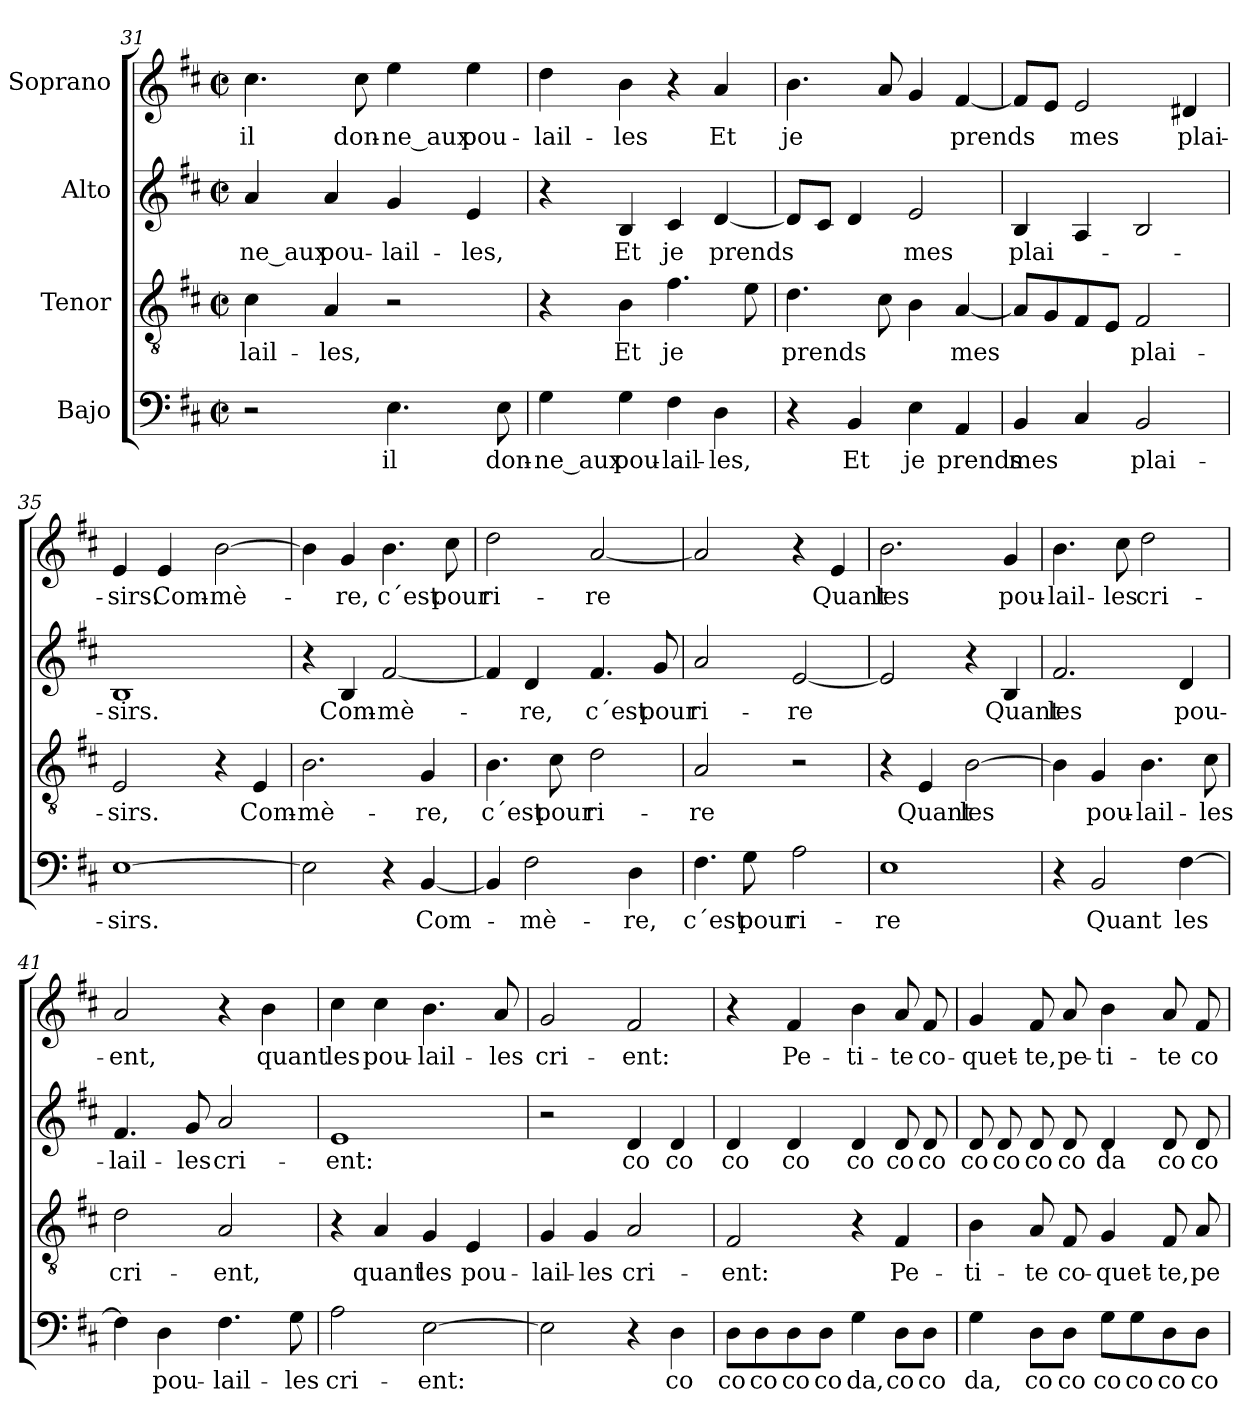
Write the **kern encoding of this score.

**kern	**text	**kern	**text	**kern	**text	**kern	**text
*part4	*part4	*part3	*part3	*part2	*part2	*part1	*part1
*staff4	*staff4	*staff3	*staff3	*staff2	*staff2	*staff1	*staff1
*I"Bajo	*	*I"Tenor	*	*I"Alto	*	*I"Soprano	*
*clefF4	*	*clefGv2	*	*clefG2	*	*clefG2	*
*k[f#c#]	*	*k[f#c#]	*	*k[f#c#]	*	*k[f#c#]	*
*D:	*	*D:	*	*D:	*	*D:	*
*M2/2	*	*M2/2	*	*M2/2	*	*M2/2	*
*met(c|)	*	*met(c|)	*	*met(c|)	*	*met(c|)	*
=31	=31	=31	=31	=31	=31	=31	=31
2r	.	4c#\	-lail-	4a/	-ne_aux	4.cc#\	il
.	.	4A/	-les,	4a/	pou-	.	.
.	.	.	.	.	.	8cc#\	don-
4.E\	il	2r	.	4g/	-lail-	4ee\	-ne_aux
.	.	.	.	4e/	-les,	4ee\	pou-
8E\	don-	.	.	.	.	.	.
=32	=32	=32	=32	=32	=32	=32	=32
4G\	-ne_aux	4r	.	4r	.	4dd\	-lail-
4G\	pou-	4B\	Et	4B/	Et	4b\	-les
4F#\	-lail-	4.f#\	je	4c#/	je	4r	.
4D\	-les,	.	.	[4d/	prends	4a/	Et
.	.	8e\	.	.	.	.	.
=33	=33	=33	=33	=33	=33	=33	=33
4r	.	4.d\	prends	8d/L]	.	4.b\	je
.	.	.	.	8c#/J	.	.	.
4BB/	Et	.	.	4d/	.	.	.
.	.	8c#\	.	.	.	8a/	.
4E\	je	4B\	.	2e/	mes	4g/	.
4AA/	prends	[4A/	mes	.	.	[4f#/	prends
!!LO:LB:g=z
=34	=34	=34	=34	=34	=34	=34	=34
4BB/	mes	8A/L]	.	4B/	plai-	8f#/L]	.
.	.	8G/	.	.	.	8e/J	.
4C#/	.	8F#/	.	4A/	.	2e/	mes
.	.	8E/J	.	.	.	.	.
2BB/	plai-	2F#/	plai-	2B/	.	.	.
.	.	.	.	.	.	4d#X/	plai-
=35	=35	=35	=35	=35	=35	=35	=35
[1E	-sirs.	2E/	-sirs.	1B	-sirs.	4e/	-sirs.
.	.	.	.	.	.	4e/	Com-
.	.	4r	.	.	.	[2b\	-mè-
.	.	4E/	Com-	.	.	.	.
=36	=36	=36	=36	=36	=36	=36	=36
2E\]	.	2.B\	-mè-	4r	.	4b\]	.
.	.	.	.	4B/	Com-	4g/	-re,
4r	.	.	.	[2f#/	-mè-	4.b\	c´est
[4BB/	Com-	4G/	-re,	.	.	.	.
.	.	.	.	.	.	8cc#\	pour
=37	=37	=37	=37	=37	=37	=37	=37
4BB/]	.	4.B\	c´est	4f#/]	.	2dd\	ri-
2F#\	-mè-	.	.	4d/	-re,	.	.
.	.	8c#\	pour	.	.	.	.
.	.	2d\	ri-	4.f#/	c´est	[2a/	-re
4D\	-re,	.	.	.	.	.	.
.	.	.	.	8g/	pour	.	.
=38	=38	=38	=38	=38	=38	=38	=38
4.F#\	c´est	2A/	-re	2a/	ri-	2a/]	.
8G\	pour	.	.	.	.	.	.
2A\	ri-	2r	.	[2e/	-re	4r	.
.	.	.	.	.	.	4e/	Quant
=39	=39	=39	=39	=39	=39	=39	=39
1E	-re	4r	.	2e/]	.	2.b\	les
.	.	4E/	Quant	.	.	.	.
.	.	[2B\	les	4r	.	.	.
.	.	.	.	4B/	Quant	4g/	pou-
!!LO:LB:g=z
=40	=40	=40	=40	=40	=40	=40	=40
4r	.	4B\]	.	2.f#/	les	4.b\	-lail-
2BB/	Quant	4G/	pou-	.	.	.	.
.	.	.	.	.	.	8cc#\	-les
.	.	4.B\	-lail-	.	.	2dd\	cri-
[4F#\	les	.	.	4d/	pou-	.	.
.	.	8c#\	-les	.	.	.	.
=41	=41	=41	=41	=41	=41	=41	=41
4F#\]	.	2d\	cri-	4.f#/	-lail-	2a/	-ent,
4D\	pou-	.	.	.	.	.	.
.	.	.	.	8g/	-les	.	.
4.F#\	-lail-	2A/	-ent,	2a/	cri-	4r	.
.	.	.	.	.	.	4b\	quant
8G\	-les	.	.	.	.	.	.
=42	=42	=42	=42	=42	=42	=42	=42
2A\	cri-	4r	.	1e	-ent:	4cc#\	les
.	.	4A/	quant	.	.	4cc#\	pou-
[2E\	-ent:	4G/	les	.	.	4.b\	-lail-
.	.	4E/	pou-	.	.	.	.
.	.	.	.	.	.	8a/	-les
=43	=43	=43	=43	=43	=43	=43	=43
2E\]	.	4G/	-lail-	2r	.	2g/	cri-
.	.	4G/	-les	.	.	.	.
4r	.	2A/	cri-	4d/	co	2f#/	-ent:
4D\	co	.	.	4d/	co	.	.
=44	=44	=44	=44	=44	=44	=44	=44
8D\L	co	2F#/	-ent:	4d/	co	4r	.
8D\	co	.	.	.	.	.	.
8D\	co	.	.	4d/	co	4f#/	Pe-
8D\J	co	.	.	.	.	.	.
4G\	da,	4r	.	4d/	co	4b\	-ti-
8D\L	co	4F#/	Pe-	8d/	co	8a/	-te
8D\J	co	.	.	8d/	co	8f#/	co-
!!LO:PB:g=z
=45	=45	=45	=45	=45	=45	=45	=45
4G\	da,	4B\	-ti-	8d/	co	4g/	-quet-
.	.	.	.	8d/	co	.	.
8D\L	co	8A/	-te	8d/	co	8f#/	-te,
8D\J	co	8F#/	co-	8d/	co	8a/	pe-
8G\L	co	4G/	-quet-	4d/	da	4b\	-ti-
8G\	co	.	.	.	.	.	.
8D\	co	8F#/	-te,	8d/	co	8a/	-te
8D\J	co	8A/	pe-	8d/	co	8f#/	co-
=	=	=	=	=	=	=	=
*-	*-	*-	*-	*-	*-	*-	*-
